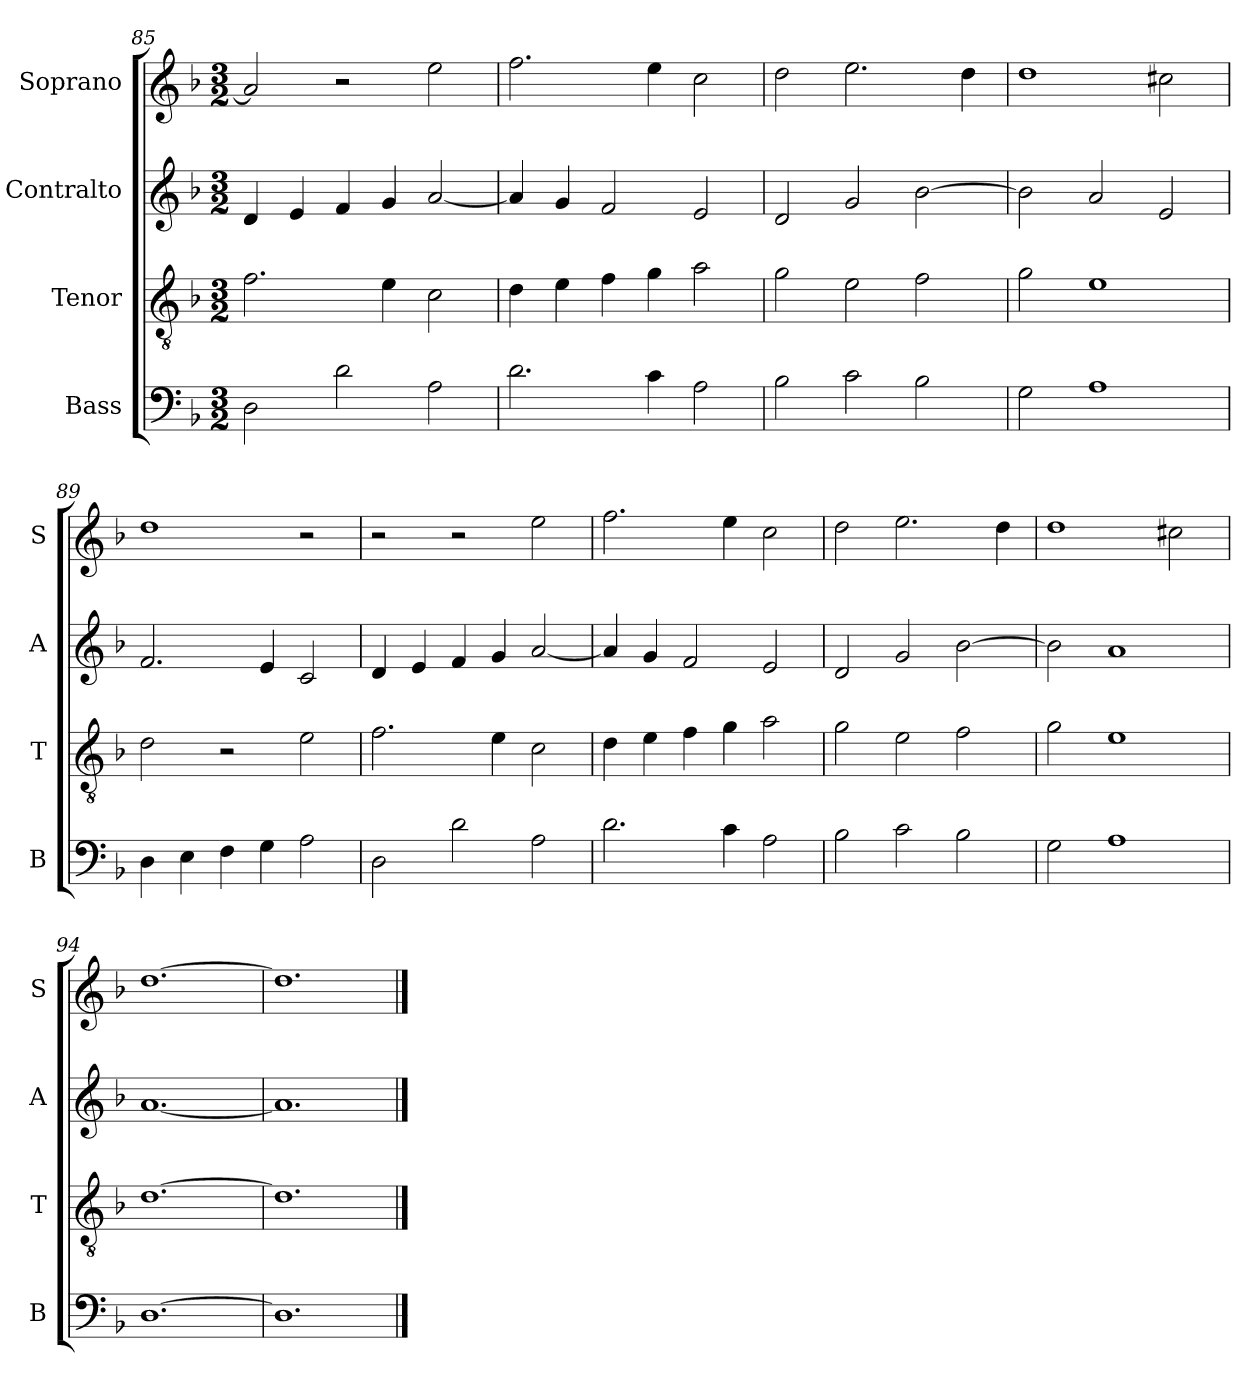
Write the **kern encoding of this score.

**kern	**kern	**kern	**kern
*part4	*part3	*part2	*part1
*staff4	*staff3	*staff2	*staff1
*I"Bass	*I"Tenor	*I"Contralto	*I"Soprano
*I'B	*I'T	*I'A	*I'S
*clefF4	*clefGv2	*clefG2	*clefG2
*k[b-]	*k[b-]	*k[b-]	*k[b-]
*D:aeo	*D:aeo	*D:aeo	*D:aeo
*M3/2	*M3/2	*M3/2	*M3/2
=85	=85	=85	=85
2D	2.f	4d	2a]
.	.	4e	.
2d	.	4f	2r
.	4e	4g	.
2A	2c	[2a	2ee
=86	=86	=86	=86
2.d	4d	4a]	2.ff
.	4e	4g	.
.	4f	2f	.
4c	4g	.	4ee
2A	2a	2e	2cc
=87	=87	=87	=87
2B-	2g	2d	2dd
2c	2e	2g	2.ee
2B-	2f	[2b-	.
.	.	.	4dd
=88	=88	=88	=88
2G	2g	2b-]	1dd
1A	1e	2a	.
.	.	2e	2cc#X
=89	=89	=89	=89
4D	2d	2.f	1dd
4E	.	.	.
4F	2r	.	.
4G	.	4e	.
2A	2e	2c	2r
=90	=90	=90	=90
2D	2.f	4d	2r
.	.	4e	.
2d	.	4f	2r
.	4e	4g	.
2A	2c	[2a	2ee
=91	=91	=91	=91
2.d	4d	4a]	2.ff
.	4e	4g	.
.	4f	2f	.
4c	4g	.	4ee
2A	2a	2e	2cc
=92	=92	=92	=92
2B-	2g	2d	2dd
2c	2e	2g	2.ee
2B-	2f	[2b-	.
.	.	.	4dd
=93	=93	=93	=93
2G	2g	2b-]	1dd
1A	1e	1a	.
.	.	.	2cc#X
=94	=94	=94	=94
[1.D	[1.d	[1.a	[1.dd
=95	=95	=95	=95
1.D]	1.d]	1.a]	1.dd]
==	==	==	==
*-	*-	*-	*-
